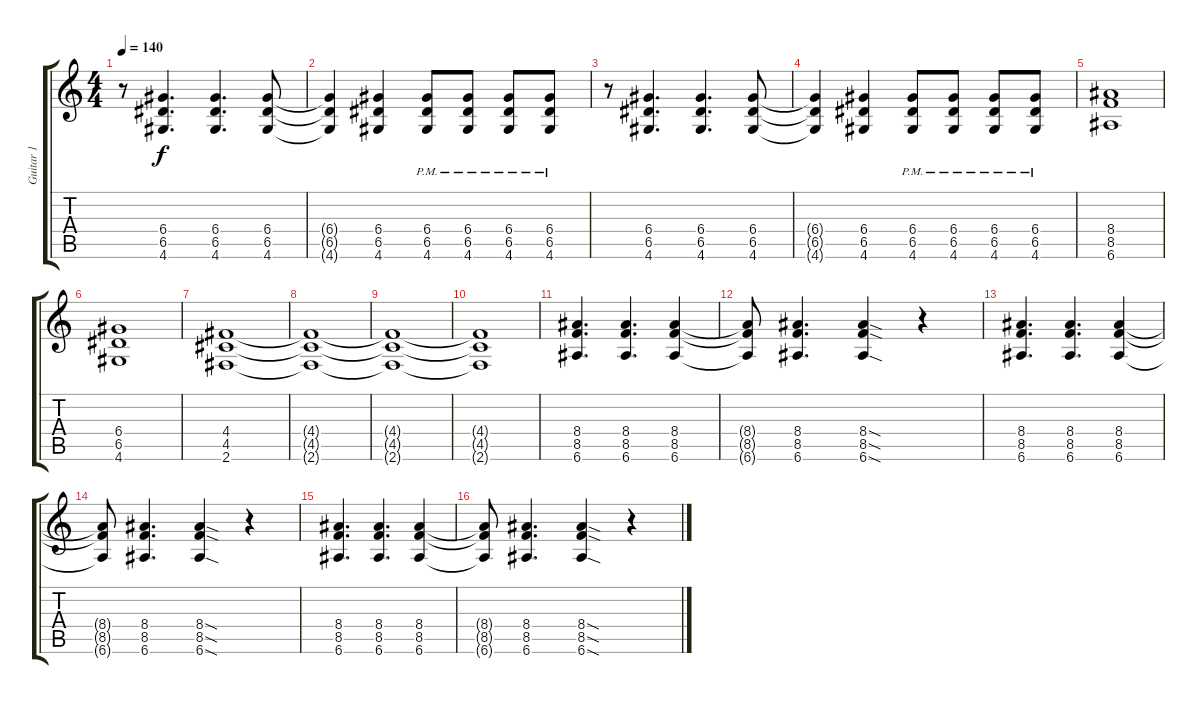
\track ("Guitar 1" "Guitar 1") {instrument overdrivenguitar}
\staff {score tabs}
\tuning (E4 B3 G3 D3 A2 E2) {hide}
\ts (4 4)
\tempo 140
\clef g2
\ks c
r.8{dy f} (6.4 6.5 4.6).4{d} (6.4 6.5 4.6).4{d} (6.4 6.5 4.6).8 |
(6.4{t} 6.5{t} 4.6{t}).4 (6.4 6.5 4.6).4 (6.4{pm} 6.5{pm} 4.6{pm}).8 (6.4{pm} 6.5{pm} 4.6{pm}).8 (6.4{pm} 6.5{pm} 4.6{pm}).8 (6.4{pm} 6.5{pm} 4.6{pm}).8 |
r.8 (6.4 6.5 4.6).4{d} (6.4 6.5 4.6).4{d} (6.4 6.5 4.6).8 |
(6.4{t} 6.5{t} 4.6{t}).4 (6.4 6.5 4.6).4 (6.4{pm} 6.5{pm} 4.6{pm}).8 (6.4{pm} 6.5{pm} 4.6{pm}).8 (6.4{pm} 6.5{pm} 4.6{pm}).8 (6.4{pm} 6.5{pm} 4.6{pm}).8 |
(8.4 8.5 6.6).1 |
(6.4 6.5 4.6).1 |
(4.4 4.5 2.6).1 |
(4.4{t} 4.5{t} 2.6{t}).1 |
(4.4{t} 4.5{t} 2.6{t}).1 |
(4.4{t} 4.5{t} 2.6{t}).1 |
(8.4 8.5 6.6).4{d} (8.4 8.5 6.6).4{d} (8.4 8.5 6.6).4 |
(8.4{t} 8.5{t} 6.6{t}).8 (8.4 8.5 6.6).4{d} (8.4{sod} 8.5{sod} 6.6{sod}).4 r.4 |
(8.4 8.5 6.6).4{d} (8.4 8.5 6.6).4{d} (8.4 8.5 6.6).4 |
(8.4{t} 8.5{t} 6.6{t}).8 (8.4 8.5 6.6).4{d} (8.4{sod} 8.5{sod} 6.6{sod}).4 r.4 |
(8.4 8.5 6.6).4{d} (8.4 8.5 6.6).4{d} (8.4 8.5 6.6).4 |
(8.4{t} 8.5{t} 6.6{t}).8 (8.4 8.5 6.6).4{d} (8.4{sod} 8.5{sod} 6.6{sod}).4 r.4
